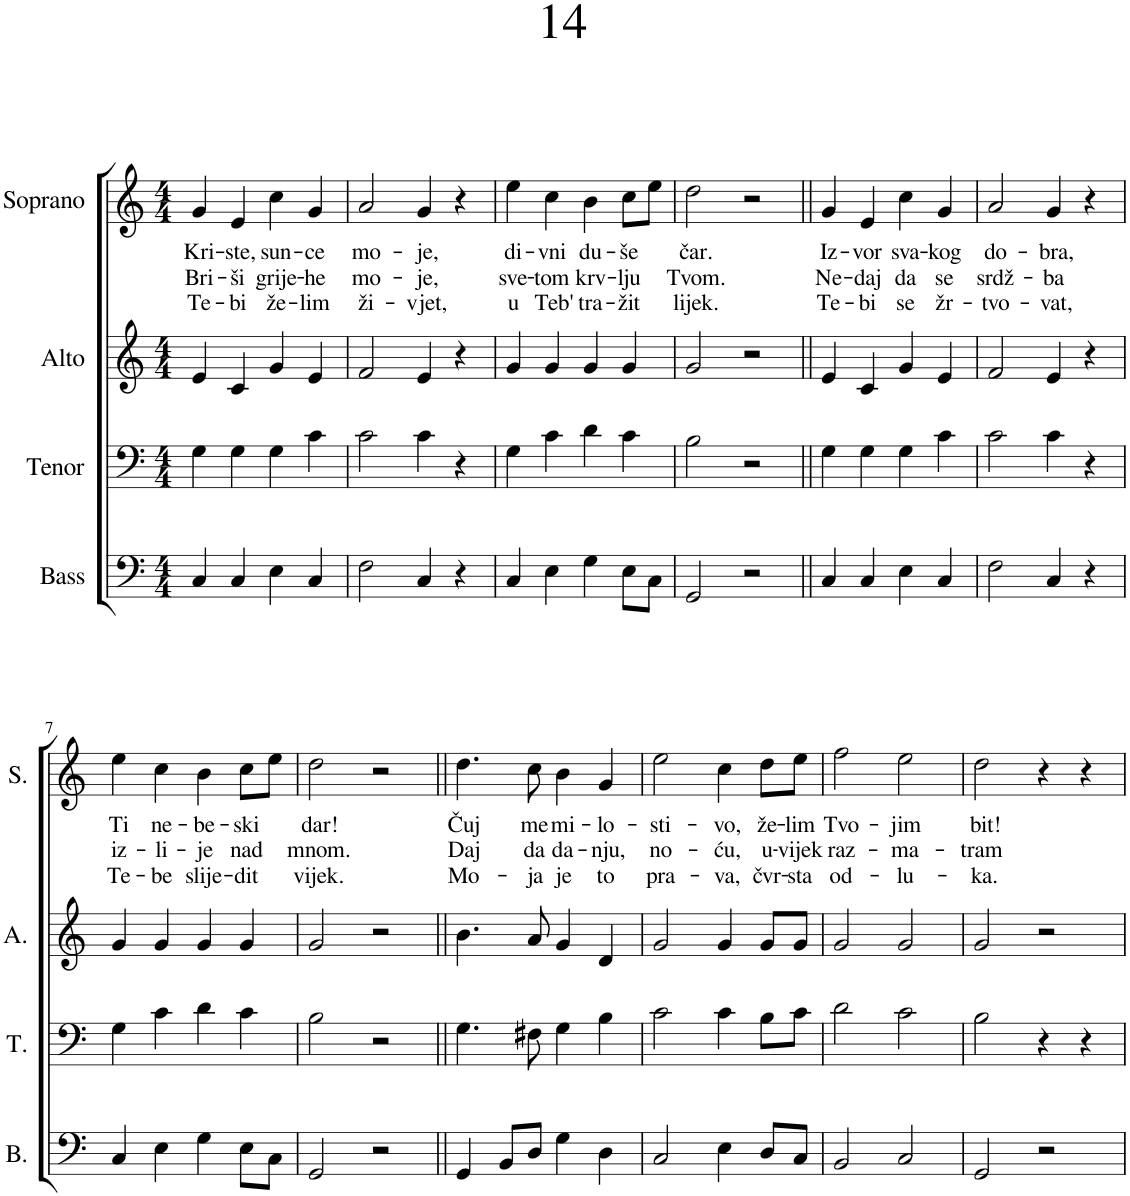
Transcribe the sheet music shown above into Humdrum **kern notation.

**kern	**kern	**kern	**kern	**text	**text	**text
*part4	*part3	*part2	*part1	*part1	*part1	*part1
*staff4	*staff3	*staff2	*staff1	*staff1	*staff1	*staff1
*I"Bass	*I"Tenor	*I"Alto	*I"Soprano	*	*	*
*I'B.	*I'T.	*I'A.	*I'S.	*	*	*
*clefF4	*clefF4	*clefG2	*clefG2	*	*	*
*k[]	*k[]	*k[]	*k[]	*	*	*
*M4/4	*M4/4	*M4/4	*M4/4	*	*	*
=1	=1	=1	=1	=1	=1	=1
!	!	!	!	!LO:LY:b	!LO:LY:b	!LO:LY:b
4C/	4G\	4e/	4g/	Kri-	Bri-	Te-
!	!	!	!	!LO:LY:b	!LO:LY:b	!LO:LY:b
4C/	4G\	4c/	4e/	-ste,	-ši	-bi
!	!	!	!	!LO:LY:b	!LO:LY:b	!LO:LY:b
4E\	4G\	4g/	4cc\	sun-	grije-	že-
!	!	!	!	!LO:LY:b	!LO:LY:b	!LO:LY:b
4C/	4c\	4e/	4g/	-ce	-he	-lim
=2	=2	=2	=2	=2	=2	=2
!	!	!	!	!LO:LY:b	!LO:LY:b	!LO:LY:b
2F\	2c\	2f/	2a/	mo-	mo-	ži-
!	!	!	!	!LO:LY:b	!LO:LY:b	!LO:LY:b
4C/	4c\	4e/	4g/	-je,	-je,	-vjet,
4r	4r	4r	4r	.	.	.
=3	=3	=3	=3	=3	=3	=3
!	!	!	!	!LO:LY:b	!LO:LY:b	!LO:LY:b
4C/	4G\	4g/	4ee\	di-	sve-	u
!	!	!	!	!LO:LY:b	!LO:LY:b	!LO:LY:b
4E\	4c\	4g/	4cc\	-vni	-tom	Teb'
!	!	!	!	!LO:LY:b	!LO:LY:b	!LO:LY:b
4G\	4d\	4g/	4b\	du-	krv-	tra-
!	!	!	!	!LO:LY:b	!LO:LY:b	!LO:LY:b
8E\L	4c\	4g/	8cc\L	-še	-lju	-žit
8C\J	.	.	8ee\J	.	.	.
=4	=4	=4	=4	=4	=4	=4
!	!	!	!	!LO:LY:b	!LO:LY:b	!LO:LY:b
2GG/	2B\	2g/	2dd\	čar.	Tvom.	lijek.
2r	2r	2r	2r	.	.	.
=5||	=5||	=5||	=5||	=5||	=5||	=5||
!	!	!	!	!LO:LY:b	!LO:LY:b	!LO:LY:b
4C/	4G\	4e/	4g/	Iz-	Ne-	Te-
!	!	!	!	!LO:LY:b	!LO:LY:b	!LO:LY:b
4C/	4G\	4c/	4e/	-vor	-daj	-bi
!	!	!	!	!LO:LY:b	!LO:LY:b	!LO:LY:b
4E\	4G\	4g/	4cc\	sva-	da	se
!	!	!	!	!LO:LY:b	!LO:LY:b	!LO:LY:b
4C/	4c\	4e/	4g/	-kog	se	žr-
=6	=6	=6	=6	=6	=6	=6
!	!	!	!	!LO:LY:b	!LO:LY:b	!LO:LY:b
2F\	2c\	2f/	2a/	do-	srdž-	-tvo-
!	!	!	!	!LO:LY:b	!LO:LY:b	!LO:LY:b
4C/	4c\	4e/	4g/	-bra,	-ba	-vat,
4r	4r	4r	4r	.	.	.
!!LO:LB:g=z
=7	=7	=7	=7	=7	=7	=7
!	!	!	!	!LO:LY:b	!LO:LY:b	!LO:LY:b
4C/	4G\	4g/	4ee\	Ti	iz-	Te-
!	!	!	!	!LO:LY:b	!LO:LY:b	!LO:LY:b
4E\	4c\	4g/	4cc\	ne-	-li-	-be
!	!	!	!	!LO:LY:b	!LO:LY:b	!LO:LY:b
4G\	4d\	4g/	4b\	-be-	-je	slije-
!	!	!	!	!LO:LY:b	!LO:LY:b	!LO:LY:b
8E\L	4c\	4g/	8cc\L	-ski	nad	-dit
8C\J	.	.	8ee\J	.	.	.
=8	=8	=8	=8	=8	=8	=8
!	!	!	!	!LO:LY:b	!LO:LY:b	!LO:LY:b
2GG/	2B\	2g/	2dd\	dar!	mnom.	vijek.
2r	2r	2r	2r	.	.	.
=9||	=9||	=9||	=9||	=9||	=9||	=9||
!	!	!	!	!LO:LY:b	!LO:LY:b	!LO:LY:b
4GG/	4.G\	4.b\	4.dd\	Čuj	Daj	Mo-
8BB/L	.	.	.	.	.	.
!	!	!	!	!LO:LY:b	!LO:LY:b	!LO:LY:b
8D/J	8F#X\	8a/	8cc\	me	da	-ja
!	!	!	!	!LO:LY:b	!LO:LY:b	!LO:LY:b
4G\	4G\	4g/	4b\	mi-	da-	je
!	!	!	!	!LO:LY:b	!LO:LY:b	!LO:LY:b
4D\	4B\	4d/	4g/	-lo-	-nju,	to
=10	=10	=10	=10	=10	=10	=10
!	!	!	!	!LO:LY:b	!LO:LY:b	!LO:LY:b
2C/	2c\	2g/	2ee\	-sti-	no-	pra-
!	!	!	!	!LO:LY:b	!LO:LY:b	!LO:LY:b
4E\	4c\	4g/	4cc\	-vo,	-ću,	-va,
!	!	!	!	!LO:LY:b	!LO:LY:b	!LO:LY:b
8D/L	8B\L	8g/L	8dd\L	že-	u-	čvr-
!	!	!	!	!LO:LY:b	!LO:LY:b	!LO:LY:b
8C/J	8c\J	8g/J	8ee\J	-lim	-vijek	-sta
=11	=11	=11	=11	=11	=11	=11
!	!	!	!	!LO:LY:b	!LO:LY:b	!LO:LY:b
2BB/	2d\	2g/	2ff\	Tvo-	raz-	od-
!	!	!	!	!LO:LY:b	!LO:LY:b	!LO:LY:b
2C/	2c\	2g/	2ee\	-jim	-ma-	-lu-
=12	=12	=12	=12	=12	=12	=12
!	!	!	!	!LO:LY:b	!LO:LY:b	!LO:LY:b
2GG/	2B\	2g/	2dd\	bit!	-tram	-ka.
2r	4r	2r	4r	.	.	.
.	4r	.	4r	.	.	.
=	=	=	=	=	=	=
*-	*-	*-	*-	*-	*-	*-
